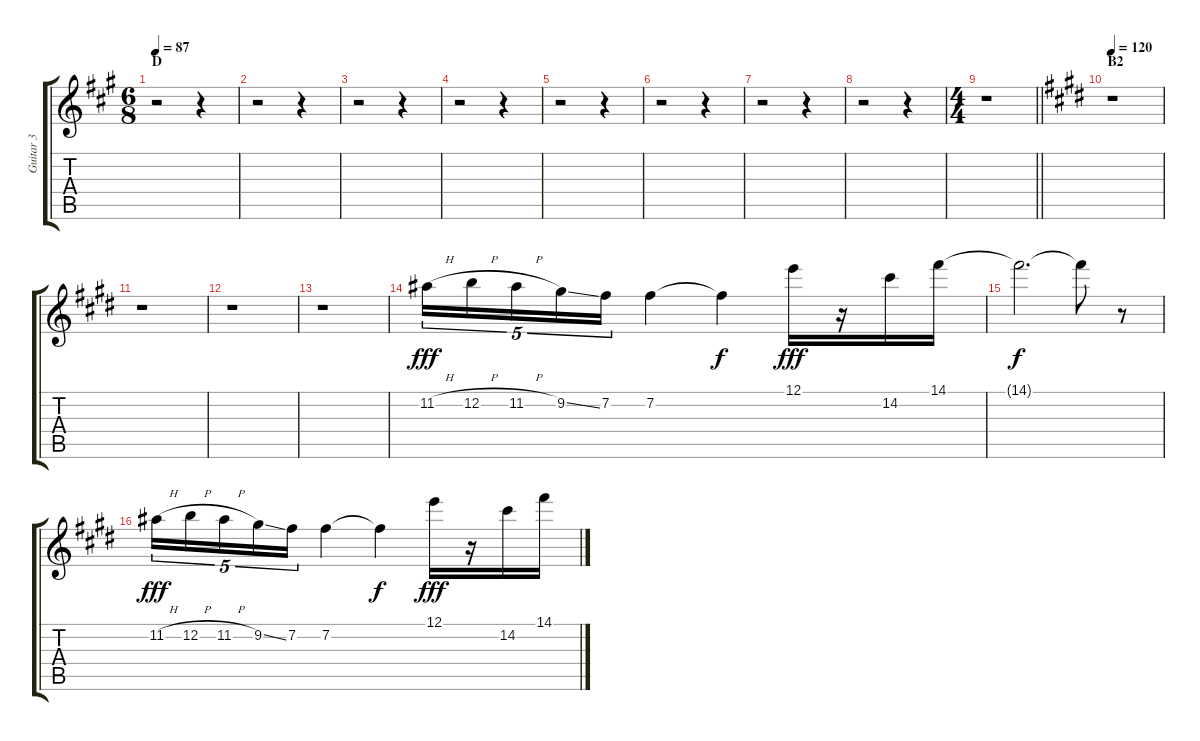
\track ("Guitar 3" "Guitar 3") {instrument distortionguitar}
\staff {score tabs}
\tuning (E4 B3 G3 D3 A2 E2) {hide}
\ts (6 8)
\section ("" "D")
\tempo 87
\clef g2
\ks a
r.2{dy fff} r.4 |
r.2 r.4 |
r.2 r.4 |
r.2 r.4 |
r.2 r.4 |
r.2 r.4 |
r.2 r.4 |
r.2 r.4 |
\ts (4 4)
\barLineRight lightlight
r.1 |
\section ("" "B2")
\tempo 120
\ks e
r.1 |
r.1 |
r.1 |
r.1 |
11.2{h}.16{tu (5 4)} 12.2{h}.16{tu (5 4)} 11.2{h}.16{tu (5 4)} 9.2{ss}.16{tu (5 4)} 7.2.16{tu (5 4)} 7.2.4 7.2{t}.4{dy f} 12.1.16{dy fff} r.16 14.2.16 14.1.16 |
14.1{t}.2{d dy f} 14.1{t}.8 r.8 |
11.2{h}.16{tu (5 4) dy fff} 12.2{h}.16{tu (5 4)} 11.2{h}.16{tu (5 4)} 9.2{ss}.16{tu (5 4)} 7.2.16{tu (5 4)} 7.2.4 7.2{t}.4{dy f} 12.1.16{dy fff} r.16 14.2.16 14.1{h}.16
